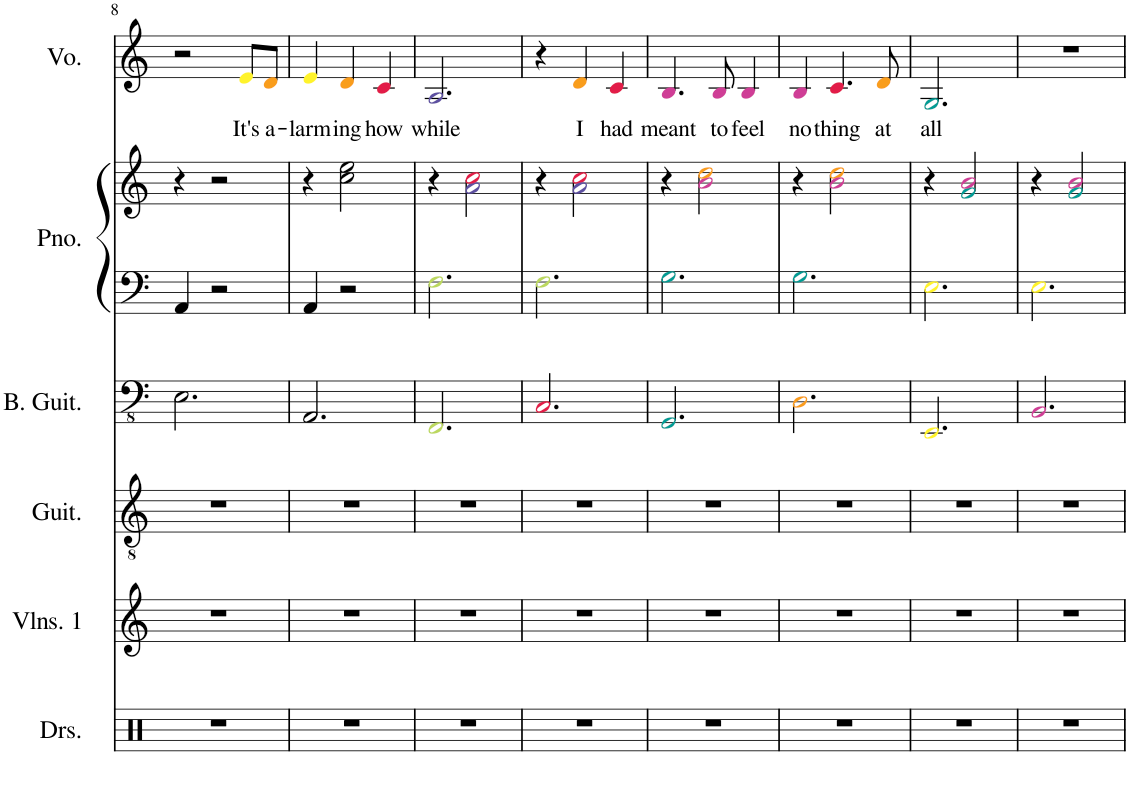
**kern	**kern	**kern	**kern	**kern	**kern	**kern	**text
*part6	*part5	*part4	*part3	*part2	*part2	*part1	*part1
*staff7	*staff6	*staff5	*staff4	*staff3	*staff2	*staff1	*staff1
*I"Drumset	*I"Violins 1	*I"Guitar	*I"Bass Guitar	*I"Piano	*	*I"Voice	*
*I'Drs.	*I'Vlns. 1	*I'Guit.	*I'B. Guit.	*I'Pno.	*	*I'Vo.	*
!!LO:PB:g=z
*clefX	*clefG2	*clefGv2	*clefFv4	*clefF4	*clefG2	*clefG2	*
*k[]	*k[]	*k[]	*k[]	*k[]	*k[]	*k[]	*
*M3/4	*M3/4	*M3/4	*M3/4	*M3/4	*M3/4	*M3/4	*
=8	=8	=8	=8	=8	=8	=8	=8
2.r	2.r	2.r	2.EE\	4AA/	4r	2r	.
.	.	.	.	2r	2r	.	.
!	!	!	!	!	!	!	!LO:LY:b
.	.	.	.	.	.	8ei/L	It's
!	!	!	!	!	!	!	!LO:LY:b
.	.	.	.	.	.	8dj/J	a-
=9	=9	=9	=9	=9	=9	=9	=9
!	!	!	!	!	!	!	!LO:LY:b
2.r	2.r	2.r	2.AAA/	4AA/	4r	4ei/	-larm-
!	!	!	!	!	!	!	!LO:LY:b
.	.	.	.	2r	2cc\ 2ee\	4dj/	-ing
!	!	!	!	!	!	!	!LO:LY:b
.	.	.	.	.	.	4cZ/	how
=10	=10	=10	=10	=10	=10	=10	=10
!	!	!	!	!	!	!	!LO:LY:b
2.r	2.r	2.r	2.FFFV/	2.FV\	4r	2.AN/	while
.	.	.	.	.	2aN\ 2ccZ\	.	.
=11	=11	=11	=11	=11	=11	=11	=11
2.r	2.r	2.r	2.CCZ/	2.FV\	4r	4r	.
!	!	!	!	!	!	!	!LO:LY:b
.	.	.	.	.	2aN\ 2ccZ\	4dj/	I
!	!	!	!	!	!	!	!LO:LY:b
.	.	.	.	.	.	4cZ/	had
=12	=12	=12	=12	=12	=12	=12	=12
!	!	!	!	!	!	!	!LO:LY:b
2.r	2.r	2.r	2.GGGl/	2.Gl\	4r	4.B!/	meant
.	.	.	.	.	2b!\ 2ddj\	.	.
!	!	!	!	!	!	!	!LO:LY:b
.	.	.	.	.	.	8B!/	to
!	!	!	!	!	!	!	!LO:LY:b
.	.	.	.	.	.	4B!/	feel
=13	=13	=13	=13	=13	=13	=13	=13
!	!	!	!	!	!	!	!LO:LY:b
2.r	2.r	2.r	2.DDj\	2.Gl\	4r	4B!/	no-
!	!	!	!	!	!	!	!LO:LY:b
.	.	.	.	.	2b!\ 2ddj\	4.cZ/	-thing
!	!	!	!	!	!	!	!LO:LY:b
.	.	.	.	.	.	8dj/	at
=14	=14	=14	=14	=14	=14	=14	=14
!	!	!	!	!	!	!	!LO:LY:b
2.r	2.r	2.r	2.EEEi/	2.Ei\	4r	2.Gl/	all
.	.	.	.	.	2gl/ 2b!/	.	.
=15	=15	=15	=15	=15	=15	=15	=15
2.r	2.r	2.r	2.BBB!/	2.Ei\	4r	2.r	.
.	.	.	.	.	2gl/ 2b!/	.	.
=	=	=	=	=	=	=	=
*-	*-	*-	*-	*-	*-	*-	*-
